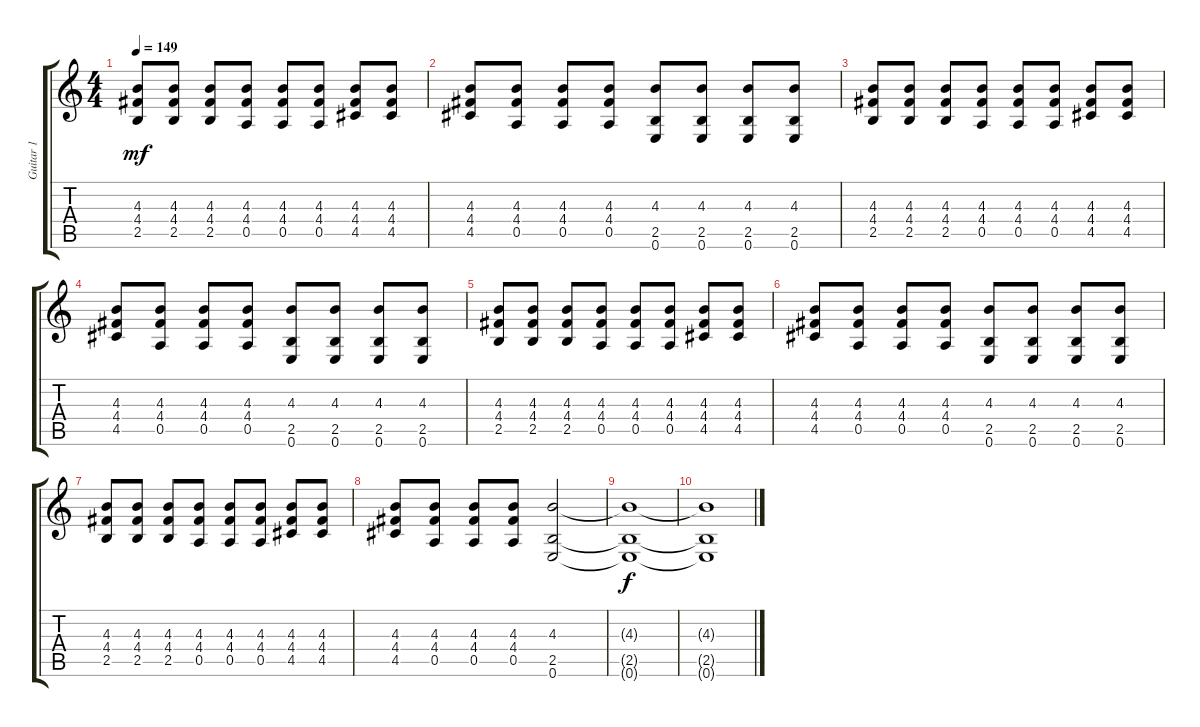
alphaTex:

\track ("Guitar 1" "Guitar 1") {instrument distortionguitar}
\staff {score tabs}
\tuning (E4 B3 G3 D3 A2 E2) {hide}
\ts (4 4)
\tempo 149
\clef g2
\ks c
(4.3 4.4 2.5).8{dy mf} (4.3 4.4 2.5).8 (4.3 4.4 2.5).8 (4.3 4.4 0.5).8 (4.3 4.4 0.5).8 (4.3 4.4 0.5).8 (4.3 4.4 4.5).8 (4.3 4.4 4.5).8 |
(4.3 4.4 4.5).8 (4.3 4.4 0.5).8 (4.3 4.4 0.5).8 (4.3 4.4 0.5).8 (4.3 2.5 0.6).8 (4.3 2.5 0.6).8 (4.3 2.5 0.6).8 (4.3 2.5 0.6).8 |
(4.3 4.4 2.5).8 (4.3 4.4 2.5).8 (4.3 4.4 2.5).8 (4.3 4.4 0.5).8 (4.3 4.4 0.5).8 (4.3 4.4 0.5).8 (4.3 4.4 4.5).8 (4.3 4.4 4.5).8 |
(4.3 4.4 4.5).8 (4.3 4.4 0.5).8 (4.3 4.4 0.5).8 (4.3 4.4 0.5).8 (4.3 2.5 0.6).8 (4.3 2.5 0.6).8 (4.3 2.5 0.6).8 (4.3 2.5 0.6).8 |
(4.3 4.4 2.5).8 (4.3 4.4 2.5).8 (4.3 4.4 2.5).8 (4.3 4.4 0.5).8 (4.3 4.4 0.5).8 (4.3 4.4 0.5).8 (4.3 4.4 4.5).8 (4.3 4.4 4.5).8 |
(4.3 4.4 4.5).8 (4.3 4.4 0.5).8 (4.3 4.4 0.5).8 (4.3 4.4 0.5).8 (4.3 2.5 0.6).8 (4.3 2.5 0.6).8 (4.3 2.5 0.6).8 (4.3 2.5 0.6).8 |
(4.3 4.4 2.5).8 (4.3 4.4 2.5).8 (4.3 4.4 2.5).8 (4.3 4.4 0.5).8 (4.3 4.4 0.5).8 (4.3 4.4 0.5).8 (4.3 4.4 4.5).8 (4.3 4.4 4.5).8 |
(4.3 4.4 4.5).8 (4.3 4.4 0.5).8 (4.3 4.4 0.5).8 (4.3 4.4 0.5).8 (4.3 2.5 0.6).2 |
(4.3{t} 2.5{t} 0.6{t}).1{dy f} |
(4.3{t} 2.5{t} 0.6{t}).1
